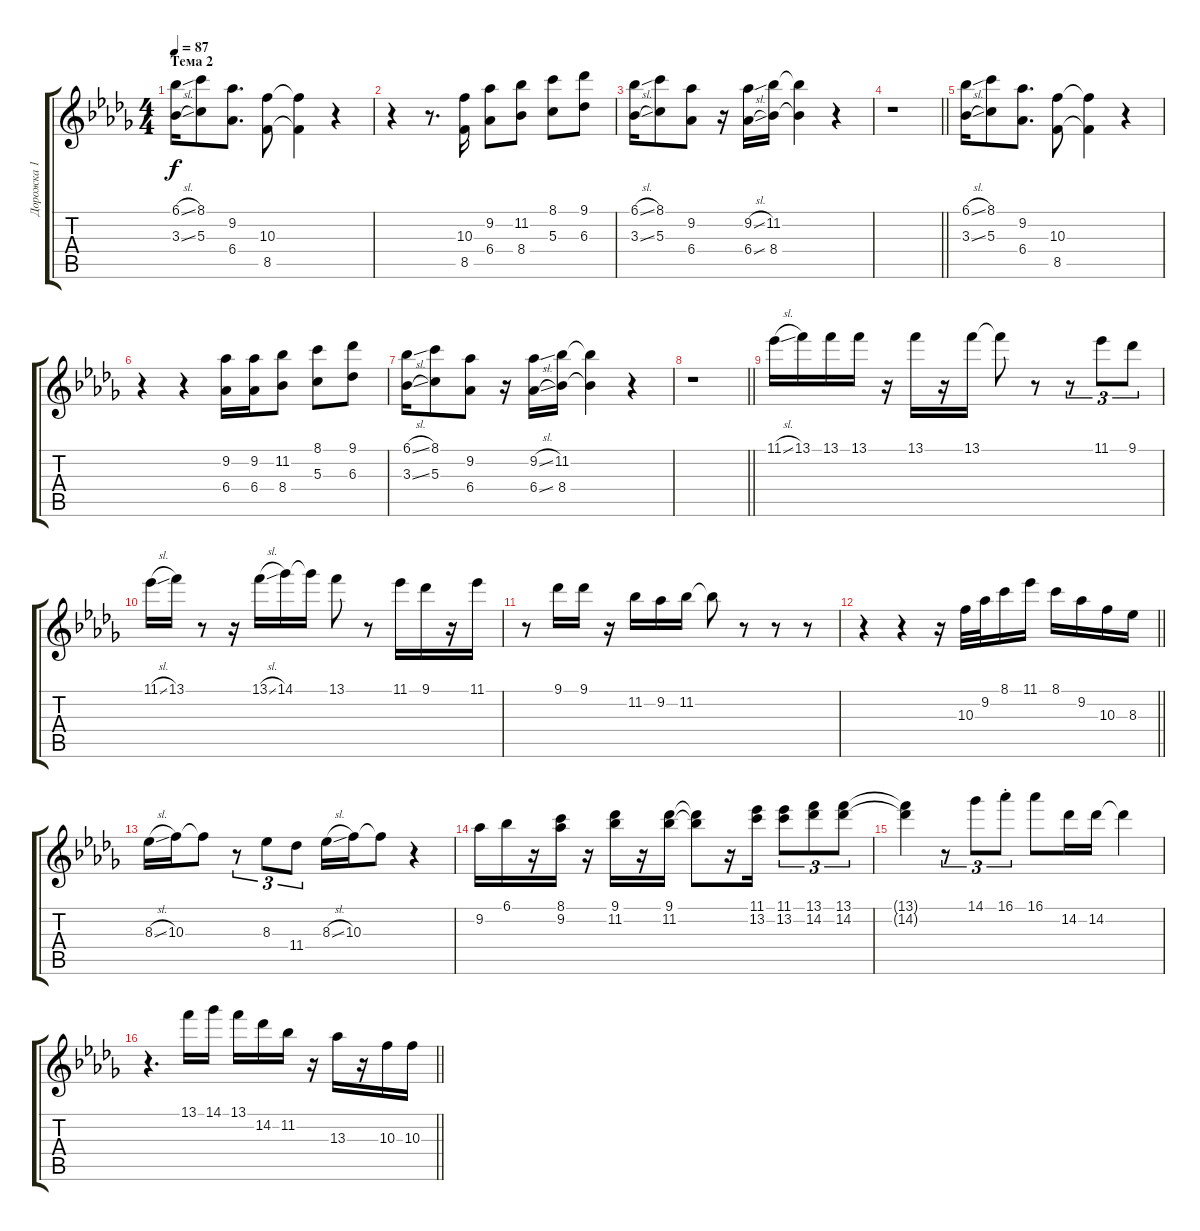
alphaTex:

\track ("Дорожка 1" "Дорожка 1") {instrument acousticguitarnylon}
\staff {score tabs}
\tuning (E4 B3 G3 D3 A2 E2) {hide}
\ts (4 4)
\section ("" "Тема 2")
\tempo 87
\clef g2
\ks bbminor
(6.1{sl} 3.3{sl}).16{dy f} (8.1 5.3).8 (9.2 6.4).8{d} (10.3 8.5).8 (10.3{t} 8.5{t}).4 r.4 |
r.4 r.8{d} (10.3 8.5).16 (9.2 6.4).8 (11.2 8.4).8 (8.1 5.3).8 (9.1 6.3).8 |
(6.1{sl} 3.3{sl}).16 (8.1 5.3).8 (9.2 6.4).8 r.16 (9.2{sl} 6.4{sl}).16 (11.2 8.4).16 (11.2{t} 8.4{t}).4 r.4 |
\barLineRight lightlight
r.1 |
(6.1{sl} 3.3{sl}).16 (8.1 5.3).8 (9.2 6.4).8{d} (10.3 8.5).8 (10.3{t} 8.5{t}).4 r.4 |
r.4 r.4 (9.2 6.4).16 (9.2 6.4).16 (11.2 8.4).8 (8.1 5.3).8 (9.1 6.3).8 |
(6.1{sl} 3.3{sl}).16 (8.1 5.3).8 (9.2 6.4).8 r.16 (9.2{sl} 6.4{sl}).16 (11.2 8.4).16 (11.2{t} 8.4{t}).4 r.4 |
\barLineRight lightlight
r.1 |
11.1{sl}.16 13.1.16 13.1.16 13.1.16 r.16 13.1.16 r.16 13.1.16 13.1{t}.8 r.8 r.8{tu (3 2)} 11.1.8{tu (3 2)} 9.1.8{tu (3 2)} |
11.1{sl}.16 13.1.16 r.8 r.16 13.1{sl}.16 14.1.16 14.1{t}.16 13.1.8 r.8 11.1.16 9.1.16 r.16 11.1.16 |
r.8 9.1.16 9.1.16 r.16 11.2.16 9.2.16 11.2.16 11.2{t}.8 r.8 r.8 r.8 |
\barLineRight lightlight
r.4 r.4 r.16 10.3.32 9.2.32 8.1.16 11.1.16 8.1.16 9.2.16 10.3.16 8.3.16 |
8.3{sl}.16 10.3.16 10.3{t}.8 r.8{tu (3 2)} 8.3.8{tu (3 2)} 11.4.8{tu (3 2)} 8.3{sl}.16 10.3.16 10.3{t}.8 r.4 |
9.2.16 6.1.16 r.16 (8.1 9.2).16 r.16 (9.1 11.2).16 r.16 (9.1 11.2).16 (9.1{t} 11.2{t}).8 r.16 (11.1 13.2).16 (11.1 13.2).8{tu (3 2)} (13.1 14.2).8{tu (3 2)} (13.1 14.2).8{tu (3 2)} |
(13.1{t} 14.2{t}).4 r.8{tu (3 2)} 14.1.8{tu (3 2)} 16.1{st}.8{tu (3 2)} 16.1.8 14.2.16 14.2.16 14.2{t}.4 |
\barLineRight lightlight
r.4{d} 13.1.16 14.1.16 13.1.16 14.2.16 11.2.16 r.16 13.3.16 r.16 10.3.16 10.3{sl}.16
